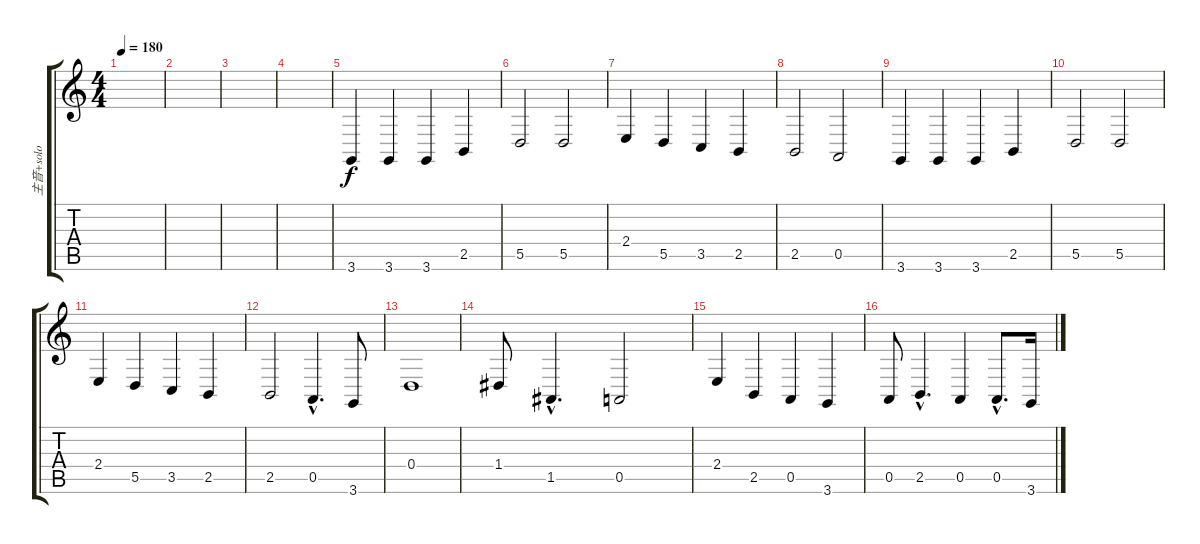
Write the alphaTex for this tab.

\track ("主音+solo" "主音+solo") {instrument sopranosax}
\staff {score tabs}
\tuning (E4 B3 G3 D3 A2 E2) {hide}
\ts (4 4)
\tempo 180
\clef g2
\ks c
|
|
|
|
3.6.4 3.6.4 3.6.4 2.5.4 |
5.5.2 5.5.2 |
2.4.4 5.5.4 3.5.4 2.5.4 |
2.5.2 0.5.2 |
3.6.4 3.6.4 3.6.4 2.5.4 |
5.5.2 5.5.2 |
2.4.4 5.5.4 3.5.4 2.5.4 |
2.5.2 0.5{hac}.4{d} 3.6.8 |
0.4.1 |
1.4.8 1.5{hac}.4{d} 0.5.2 |
2.4.4 2.5.4 0.5.4 3.6.4 |
0.5.8 2.5{hac}.4{d} 0.5.4 0.5{hac}.8{d} 3.6.16
